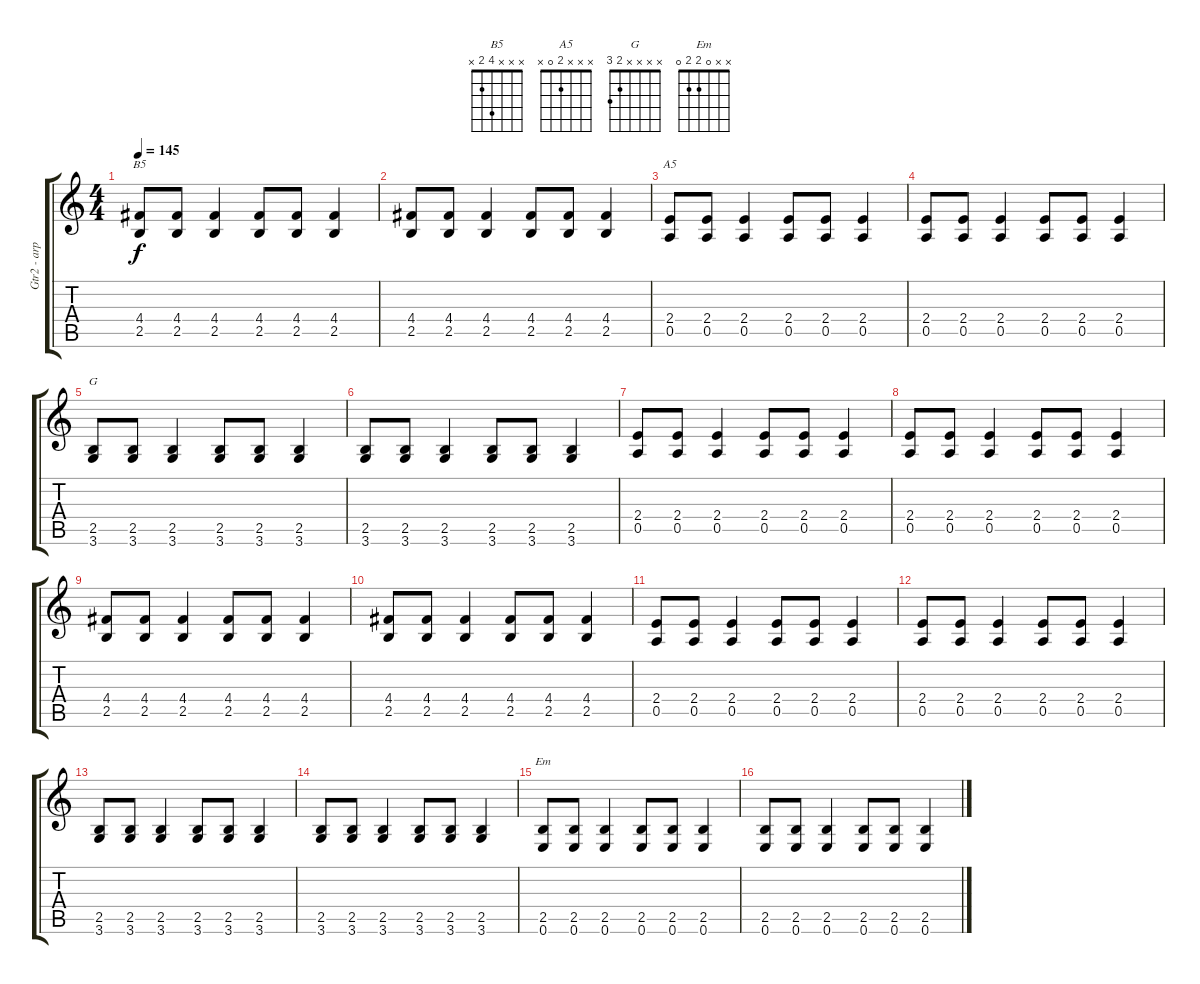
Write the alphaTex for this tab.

\track ("Gtr2 - arpèges + frappé" "Gtr2 - arp") {instrument acousticguitarnylon}
\staff {score tabs}
\tuning (E4 B3 G3 D3 A2 E2) {hide}
\chord ("B5" x x x 4 2 x)
\chord ("A5" x x x 2 0 x)
\chord ("G" x x x x 2 3)
\chord ("Em" x x 0 2 2 0)
\ts (4 4)
\tempo 145
\clef g2
\ks c
(4.4 2.5).8{ch "B5" dy f} (4.4 2.5).8 (4.4 2.5).4 (4.4 2.5).8 (4.4 2.5).8 (4.4 2.5).4 |
(4.4 2.5).8 (4.4 2.5).8 (4.4 2.5).4 (4.4 2.5).8 (4.4 2.5).8 (4.4 2.5).4 |
(2.4 0.5).8{ch "A5"} (2.4 0.5).8 (2.4 0.5).4 (2.4 0.5).8 (2.4 0.5).8 (2.4 0.5).4 |
(2.4 0.5).8 (2.4 0.5).8 (2.4 0.5).4 (2.4 0.5).8 (2.4 0.5).8 (2.4 0.5).4 |
(2.5 3.6).8{ch "G"} (2.5 3.6).8 (2.5 3.6).4 (2.5 3.6).8 (2.5 3.6).8 (2.5 3.6).4 |
(2.5 3.6).8 (2.5 3.6).8 (2.5 3.6).4 (2.5 3.6).8 (2.5 3.6).8 (2.5 3.6).4 |
(2.4 0.5).8 (2.4 0.5).8 (2.4 0.5).4 (2.4 0.5).8 (2.4 0.5).8 (2.4 0.5).4 |
(2.4 0.5).8 (2.4 0.5).8 (2.4 0.5).4 (2.4 0.5).8 (2.4 0.5).8 (2.4 0.5).4 |
(4.4 2.5).8 (4.4 2.5).8 (4.4 2.5).4 (4.4 2.5).8 (4.4 2.5).8 (4.4 2.5).4 |
(4.4 2.5).8 (4.4 2.5).8 (4.4 2.5).4 (4.4 2.5).8 (4.4 2.5).8 (4.4 2.5).4 |
(2.4 0.5).8 (2.4 0.5).8 (2.4 0.5).4 (2.4 0.5).8 (2.4 0.5).8 (2.4 0.5).4 |
(2.4 0.5).8 (2.4 0.5).8 (2.4 0.5).4 (2.4 0.5).8 (2.4 0.5).8 (2.4 0.5).4 |
(2.5 3.6).8 (2.5 3.6).8 (2.5 3.6).4 (2.5 3.6).8 (2.5 3.6).8 (2.5 3.6).4 |
(2.5 3.6).8 (2.5 3.6).8 (2.5 3.6).4 (2.5 3.6).8 (2.5 3.6).8 (2.5 3.6).4 |
(2.5 0.6).8{ch "Em"} (2.5 0.6).8 (2.5 0.6).4 (2.5 0.6).8 (2.5 0.6).8 (2.5 0.6).4 |
(2.5 0.6).8 (2.5 0.6).8 (2.5 0.6).4 (2.5 0.6).8 (2.5 0.6).8 (2.5 0.6).4
